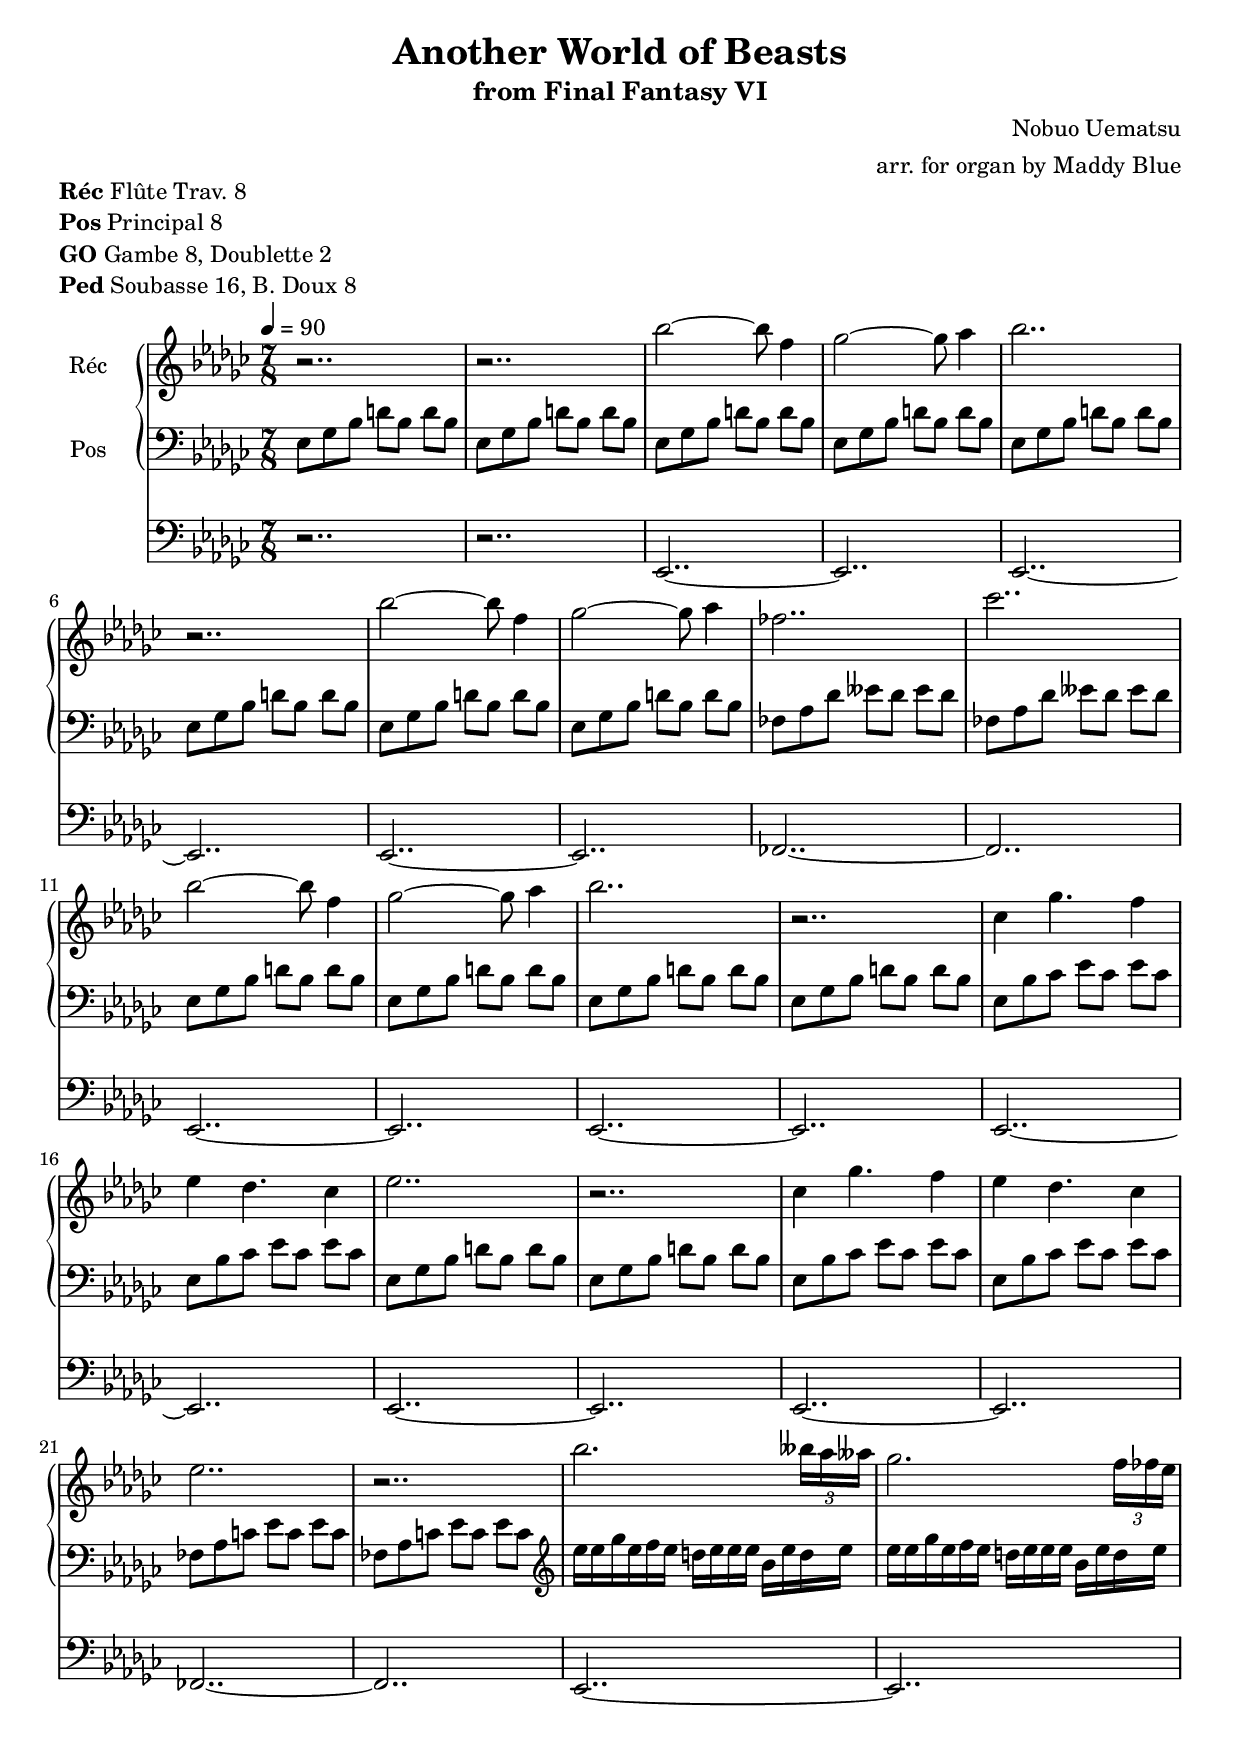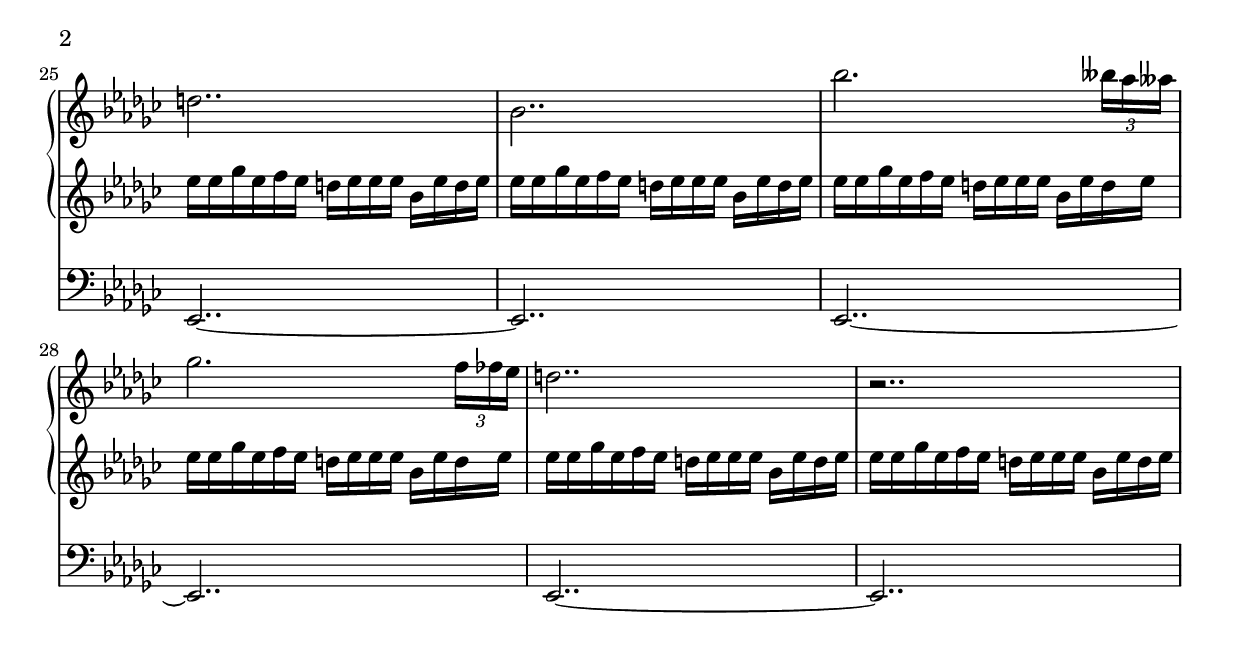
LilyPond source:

\version "2.23.13"
\include "english.ly"

\header {
  title = "Another World of Beasts"
  subtitle = "from Final Fantasy VI"
  composer = "Nobuo Uematsu"
  arranger = "arr. for organ by Maddy Blue"
}

\score {
  \header {
    piece = \markup {
      \column {
        \line { \bold Réc Flûte Trav. 8 }
        \line { \bold Pos Principal 8 }
        \line { \bold GO Gambe 8, Doublette 2 }
        \line { \bold Ped Soubasse 16, B. Doux 8 }
      }
    }
  }
  <<
    \new PianoStaff <<
      \new Staff
      \with { instrumentName = "Réc" }
      \relative c''' {
        \tempo 4 = 90
        \time 7/8
        \key gf \major

        r2.. r
        bf2 ~ bf8 f4 gf2 ~ gf8 af4 bf2.. r
        bf2 ~ bf8 f4 gf2 ~ gf8 af4 ff2.. cf'
        bf2 ~ bf8 f4 gf2 ~ gf8 af4 bf2.. r
        \repeat unfold 2 { cf,4 gf'4. f4 ef df4. cf4 ef2.. r }
        bf'2. \tuplet 3/2 { bff16 af aff }
        gf2. \tuplet 3/2 { f16 ff ef }
        d2.. bf
        bf'2. \tuplet 3/2 { bff16 af aff }
        gf2. \tuplet 3/2 { f16 ff ef }
        d2.. r
      }

      \new Staff
      \with { instrumentName = "Pos" }
      \relative {
        \time 7/8
        \key gf \major
        \clef bass

        \repeat unfold 8 { ef8[ gf bf] d[ bf] d[ bf] }
        \repeat unfold 2 { ff[ af df] eff[ df] eff[ df] }
        \repeat unfold 4 { ef,8[ gf bf] d[ bf] d[ bf] }
        \repeat unfold 2 { ef,[ bf' cf] ef[ cf] ef[ cf] }
        \repeat unfold 2 { ef,8[ gf bf] d[ bf] d[ bf] }
        \repeat unfold 2 { ef,[ bf' cf] ef[ cf] ef[ cf] }
        \repeat unfold 2 { ff,[ af c] ef[ c] ef[ c] }

        \clef treble
        \repeat unfold 8 { ef'16[ ef gf ef f ef] d[ ef ef ef] bf[ ef d ef] }
      }
    >>

    % pedal
    \new Staff \relative c, {
      \time 7/8
      \key gf \major
      \clef bass

      r2.. r
      \repeat unfold 3 { ef2.. ~ ef }
      ff ~ ff
      \repeat unfold 5 { ef2.. ~ ef }
      ff ~ ff
      \repeat unfold 4 { ef2.. ~ ef }
    }
  >>
}

% m09: 0:25
% m17: 0:51
% m21: 1:04
% m24: 1:14 (big argeppio)
% m25: 1:17
% m27: 1:23
% m28: 1:26
% m29: 1:29
% m30: 1:32
% m31: 1:35
% m32: 1:38
% m33: 1:42 (b section)
